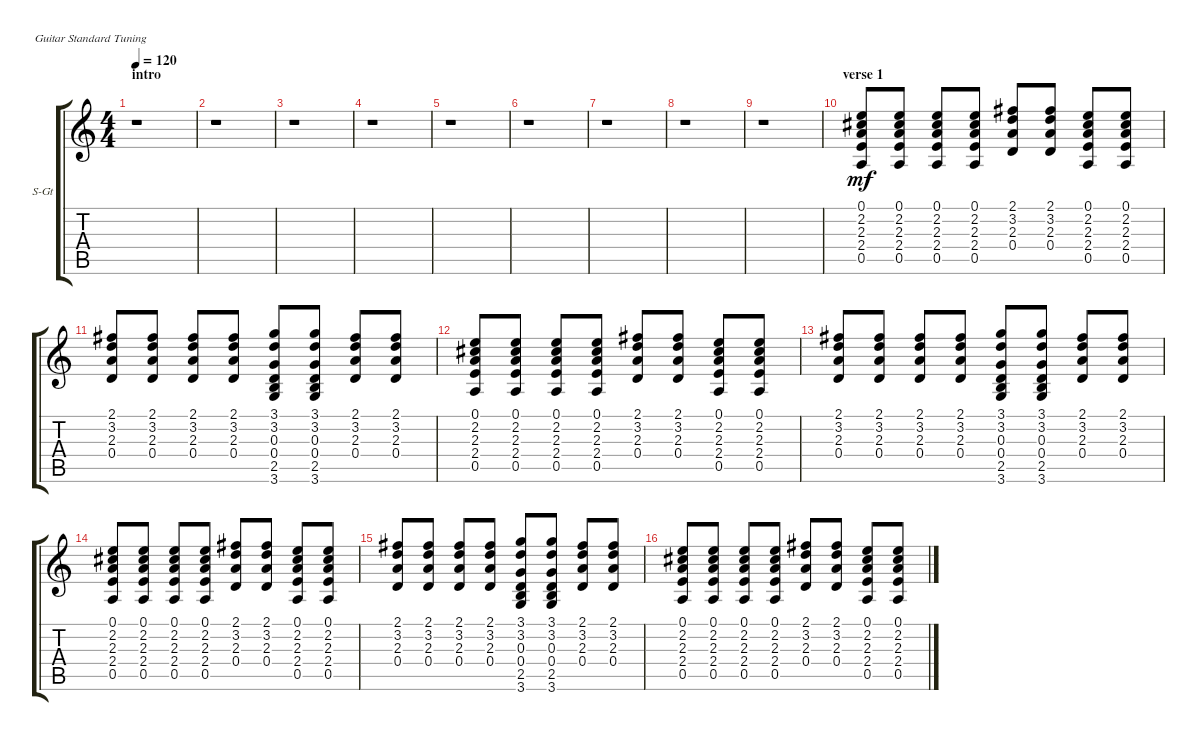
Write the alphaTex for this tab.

\bracketExtendMode groupsimilarinstruments
\firstSystemTrackNameOrientation horizontal
\otherSystemsTrackNameOrientation horizontal
\track ("Guitar 2" "S-Gt") {instrument acousticguitarsteel}
\staff {score tabs}
\tuning (E4 B3 G3 D3 A2 E2)
\ts (4 4)
\section ("" "intro")
\tempo 120
\clef g2
\ks c
r.1{dy mf instrument acousticguitarsteel} |
r.1 |
r.1 |
r.1 |
r.1 |
r.1 |
r.1 |
r.1 |
r.1 |
\section ("" "verse 1")
(0.1 2.2 2.3 2.4 0.5).8 (0.1 2.2 2.3 2.4 0.5).8 (0.1 2.2 2.3 2.4 0.5).8 (0.1 2.2 2.3 2.4 0.5).8 (2.1 3.2 2.3 0.4).8 (2.1 3.2 2.3 0.4).8 (0.1 2.2 2.3 2.4 0.5).8 (0.1 2.2 2.3 2.4 0.5).8 |
(2.1 3.2 2.3 0.4).8 (2.1 3.2 2.3 0.4).8 (2.1 3.2 2.3 0.4).8 (2.1 3.2 2.3 0.4).8 (3.1 3.2 0.3 0.4 2.5 3.6).8 (3.1 3.2 0.3 0.4 2.5 3.6).8 (2.1 3.2 2.3 0.4).8 (2.1 3.2 2.3 0.4).8 |
(0.1 2.2 2.3 2.4 0.5).8 (0.1 2.2 2.3 2.4 0.5).8 (0.1 2.2 2.3 2.4 0.5).8 (0.1 2.2 2.3 2.4 0.5).8 (2.1 3.2 2.3 0.4).8 (2.1 3.2 2.3 0.4).8 (0.1 2.2 2.3 2.4 0.5).8 (0.1 2.2 2.3 2.4 0.5).8 |
(2.1 3.2 2.3 0.4).8 (2.1 3.2 2.3 0.4).8 (2.1 3.2 2.3 0.4).8 (2.1 3.2 2.3 0.4).8 (3.1 3.2 0.3 0.4 2.5 3.6).8 (3.1 3.2 0.3 0.4 2.5 3.6).8 (2.1 3.2 2.3 0.4).8 (2.1 3.2 2.3 0.4).8 |
(0.1 2.2 2.3 2.4 0.5).8 (0.1 2.2 2.3 2.4 0.5).8 (0.1 2.2 2.3 2.4 0.5).8 (0.1 2.2 2.3 2.4 0.5).8 (2.1 3.2 2.3 0.4).8 (2.1 3.2 2.3 0.4).8 (0.1 2.2 2.3 2.4 0.5).8 (0.1 2.2 2.3 2.4 0.5).8 |
(2.1 3.2 2.3 0.4).8 (2.1 3.2 2.3 0.4).8 (2.1 3.2 2.3 0.4).8 (2.1 3.2 2.3 0.4).8 (3.1 3.2 0.3 0.4 2.5 3.6).8 (3.1 3.2 0.3 0.4 2.5 3.6).8 (2.1 3.2 2.3 0.4).8 (2.1 3.2 2.3 0.4).8 |
(0.1 2.2 2.3 2.4 0.5).8 (0.1 2.2 2.3 2.4 0.5).8 (0.1 2.2 2.3 2.4 0.5).8 (0.1 2.2 2.3 2.4 0.5).8 (2.1 3.2 2.3 0.4).8 (2.1 3.2 2.3 0.4).8 (0.1 2.2 2.3 2.4 0.5).8 (0.1 2.2 2.3 2.4 0.5).8
